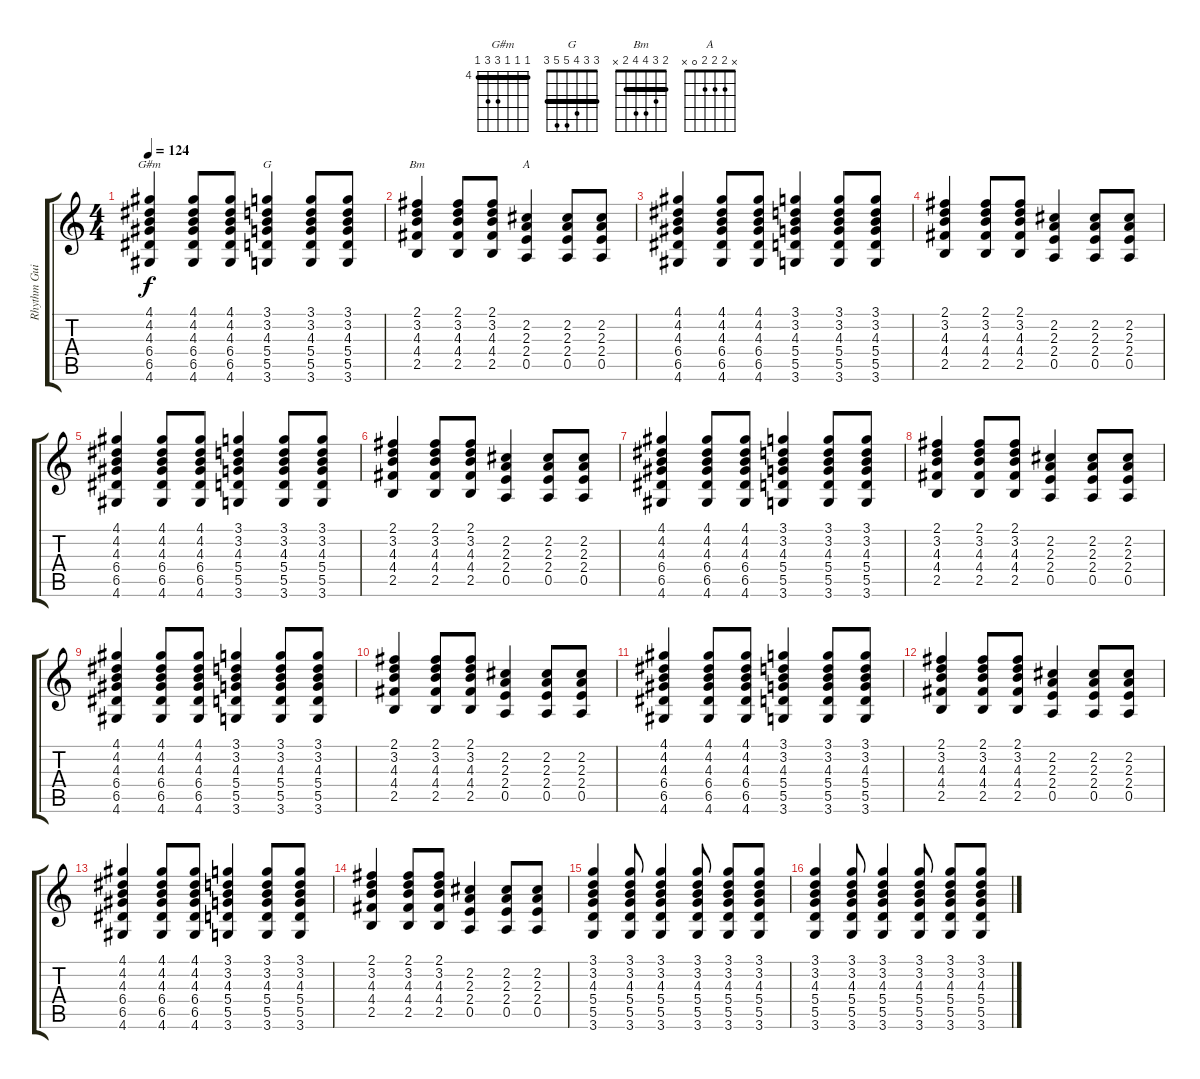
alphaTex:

\track ("Rhythm Guitar" "Rhythm Gui") {instrument acousticguitarsteel}
\staff {score tabs}
\tuning (E4 B3 G3 D3 A2 E2) {hide}
\chord ("G#m" 4 4 4 6 6 4) {firstfret 4 barre 4}
\chord ("G" 3 3 4 5 5 3) {barre 3}
\chord ("Bm" 2 3 4 4 2 x) {barre 2}
\chord ("A" x 2 2 2 0 x)
\ts (4 4)
\tempo 124
\clef g2
\ks c
(4.1 4.2 4.3 6.4 6.5 4.6).4{ch "G#m" dy f} (4.1 4.2 4.3 6.4 6.5 4.6).8 (4.1 4.2 4.3 6.4 6.5 4.6).8 (3.1 3.2 4.3 5.4 5.5 3.6).4{ch "G"} (3.1 3.2 4.3 5.4 5.5 3.6).8 (3.1 3.2 4.3 5.4 5.5 3.6).8 |
(2.1 3.2 4.3 4.4 2.5).4{ch "Bm"} (2.1 3.2 4.3 4.4 2.5).8 (2.1 3.2 4.3 4.4 2.5).8 (2.2 2.3 2.4 0.5).4{ch "A"} (2.2 2.3 2.4 0.5).8 (2.2 2.3 2.4 0.5).8 |
(4.1 4.2 4.3 6.4 6.5 4.6).4 (4.1 4.2 4.3 6.4 6.5 4.6).8 (4.1 4.2 4.3 6.4 6.5 4.6).8 (3.1 3.2 4.3 5.4 5.5 3.6).4 (3.1 3.2 4.3 5.4 5.5 3.6).8 (3.1 3.2 4.3 5.4 5.5 3.6).8 |
(2.1 3.2 4.3 4.4 2.5).4 (2.1 3.2 4.3 4.4 2.5).8 (2.1 3.2 4.3 4.4 2.5).8 (2.2 2.3 2.4 0.5).4 (2.2 2.3 2.4 0.5).8 (2.2 2.3 2.4 0.5).8 |
(4.1 4.2 4.3 6.4 6.5 4.6).4 (4.1 4.2 4.3 6.4 6.5 4.6).8 (4.1 4.2 4.3 6.4 6.5 4.6).8 (3.1 3.2 4.3 5.4 5.5 3.6).4 (3.1 3.2 4.3 5.4 5.5 3.6).8 (3.1 3.2 4.3 5.4 5.5 3.6).8 |
(2.1 3.2 4.3 4.4 2.5).4 (2.1 3.2 4.3 4.4 2.5).8 (2.1 3.2 4.3 4.4 2.5).8 (2.2 2.3 2.4 0.5).4 (2.2 2.3 2.4 0.5).8 (2.2 2.3 2.4 0.5).8 |
(4.1 4.2 4.3 6.4 6.5 4.6).4 (4.1 4.2 4.3 6.4 6.5 4.6).8 (4.1 4.2 4.3 6.4 6.5 4.6).8 (3.1 3.2 4.3 5.4 5.5 3.6).4 (3.1 3.2 4.3 5.4 5.5 3.6).8 (3.1 3.2 4.3 5.4 5.5 3.6).8 |
(2.1 3.2 4.3 4.4 2.5).4 (2.1 3.2 4.3 4.4 2.5).8 (2.1 3.2 4.3 4.4 2.5).8 (2.2 2.3 2.4 0.5).4 (2.2 2.3 2.4 0.5).8 (2.2 2.3 2.4 0.5).8 |
(4.1 4.2 4.3 6.4 6.5 4.6).4 (4.1 4.2 4.3 6.4 6.5 4.6).8 (4.1 4.2 4.3 6.4 6.5 4.6).8 (3.1 3.2 4.3 5.4 5.5 3.6).4 (3.1 3.2 4.3 5.4 5.5 3.6).8 (3.1 3.2 4.3 5.4 5.5 3.6).8 |
(2.1 3.2 4.3 4.4 2.5).4 (2.1 3.2 4.3 4.4 2.5).8 (2.1 3.2 4.3 4.4 2.5).8 (2.2 2.3 2.4 0.5).4 (2.2 2.3 2.4 0.5).8 (2.2 2.3 2.4 0.5).8 |
(4.1 4.2 4.3 6.4 6.5 4.6).4 (4.1 4.2 4.3 6.4 6.5 4.6).8 (4.1 4.2 4.3 6.4 6.5 4.6).8 (3.1 3.2 4.3 5.4 5.5 3.6).4 (3.1 3.2 4.3 5.4 5.5 3.6).8 (3.1 3.2 4.3 5.4 5.5 3.6).8 |
(2.1 3.2 4.3 4.4 2.5).4 (2.1 3.2 4.3 4.4 2.5).8 (2.1 3.2 4.3 4.4 2.5).8 (2.2 2.3 2.4 0.5).4 (2.2 2.3 2.4 0.5).8 (2.2 2.3 2.4 0.5).8 |
(4.1 4.2 4.3 6.4 6.5 4.6).4 (4.1 4.2 4.3 6.4 6.5 4.6).8 (4.1 4.2 4.3 6.4 6.5 4.6).8 (3.1 3.2 4.3 5.4 5.5 3.6).4 (3.1 3.2 4.3 5.4 5.5 3.6).8 (3.1 3.2 4.3 5.4 5.5 3.6).8 |
(2.1 3.2 4.3 4.4 2.5).4 (2.1 3.2 4.3 4.4 2.5).8 (2.1 3.2 4.3 4.4 2.5).8 (2.2 2.3 2.4 0.5).4 (2.2 2.3 2.4 0.5).8 (2.2 2.3 2.4 0.5).8 |
(3.1 3.2 4.3 5.4 5.5 3.6).4 (3.1 3.2 4.3 5.4 5.5 3.6).8 (3.1 3.2 4.3 5.4 5.5 3.6).4 (3.1 3.2 4.3 5.4 5.5 3.6).8 (3.1 3.2 4.3 5.4 5.5 3.6).8 (3.1 3.2 4.3 5.4 5.5 3.6).8 |
(3.1 3.2 4.3 5.4 5.5 3.6).4 (3.1 3.2 4.3 5.4 5.5 3.6).8 (3.1 3.2 4.3 5.4 5.5 3.6).4 (3.1 3.2 4.3 5.4 5.5 3.6).8 (3.1 3.2 4.3 5.4 5.5 3.6).8 (3.1 3.2 4.3 5.4 5.5 3.6).8
